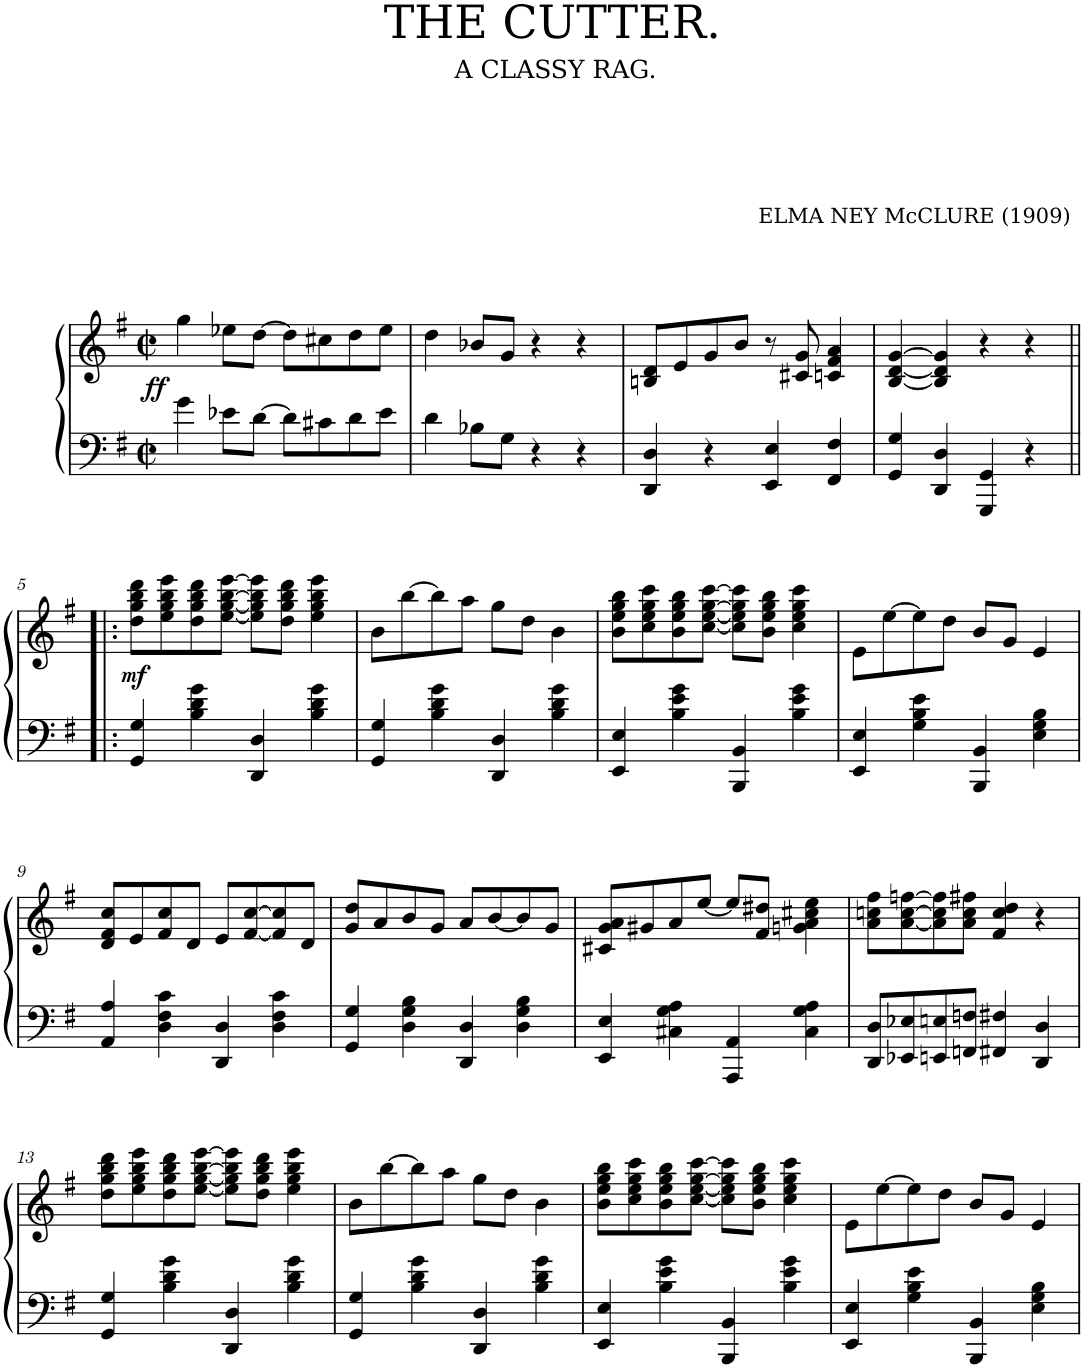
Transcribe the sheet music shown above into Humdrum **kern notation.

**kern	**kern	**dynam
*part1	*part1	*part1
*staff2	*staff1	*staff1/2
*I"Piano	*	*
*I'Pno.	*	*
*clefF4	*clefG2	*
*k[f#]	*k[f#]	*
*M2/2	*M2/2	*
*met(c|)	*met(c|)	*
=1	=1	=1
!	!	!LO:DY:b
4g\	4gg\	ff
8e-X\L	8ee-X\L	.
[8d\J	[8dd\J	.
8d\L]	8dd\L]	.
8c#X\	8cc#X\	.
8d\	8dd\	.
8e-\J	8ee-\J	.
=2	=2	=2
4d\	4dd\	.
8B-X\L	8b-X/L	.
8G\J	8g/J	.
4r	4r	.
4r	4r	.
=3	=3	=3
4DD/ 4D/	8Bn/ 8d/L	.
.	8e/	.
4r	8g/	.
.	8b/J	.
4EE/ 4E/	8r	.
.	8c#X/ 8g/	.
4FF#/ 4F#/	4cn/ 4f#/ 4a/	.
=4	=4	=4
4GG/ 4G/	[4B/ [4d/ [4g/	.
4DD/ 4D/	4B/] 4d/] 4g/]	.
4GGG/ 4GG/	4r	.
4r	4r	.
!!LO:LB:g=z
=5!|:	=5!|:	=5!|:
!	!	!LO:DY:b
4GG/ 4G/	8dd\ 8gg\ 8bb\ 8ddd\L	mf
.	8ee\ 8gg\ 8bb\ 8eee\	.
4B\ 4d\ 4g\	8dd\ 8gg\ 8bb\ 8ddd\	.
.	[8ee\ [8gg\ [8bb\ [8eee\J	.
4DD/ 4D/	8ee\] 8gg\] 8bb\] 8eee\]L	.
.	8dd\ 8gg\ 8bb\ 8ddd\J	.
4B\ 4d\ 4g\	4ee\ 4gg\ 4bb\ 4eee\	.
=6	=6	=6
4GG/ 4G/	8b\L	.
.	[8bb\	.
4B\ 4d\ 4g\	8bb\]	.
.	8aa\J	.
4DD/ 4D/	8gg\L	.
.	8dd\J	.
4B\ 4d\ 4g\	4b\	.
=7	=7	=7
4EE/ 4E/	8b\ 8ee\ 8gg\ 8bb\L	.
.	8cc\ 8ee\ 8gg\ 8ccc\	.
4B\ 4e\ 4g\	8b\ 8ee\ 8gg\ 8bb\	.
.	[8cc\ [8ee\ [8gg\ [8ccc\J	.
4BBB/ 4BB/	8cc\] 8ee\] 8gg\] 8ccc\]L	.
.	8b\ 8ee\ 8gg\ 8bb\J	.
4B\ 4e\ 4g\	4cc\ 4ee\ 4gg\ 4ccc\	.
=8	=8	=8
4EE/ 4E/	8e\L	.
.	[8ee\	.
4G\ 4B\ 4e\	8ee\]	.
.	8dd\J	.
4BBB/ 4BB/	8b/L	.
.	8g/J	.
4E\ 4G\ 4B\	4e/	.
!!LO:LB:g=z
=9	=9	=9
4AA/ 4A/	8d/ 8f#/ 8cc/L	.
.	8e/	.
4D\ 4F#\ 4c\	8f#/ 8cc/	.
.	8d/J	.
4DD/ 4D/	8e/L	.
.	[8f#/ [8cc/	.
4D\ 4F#\ 4c\	8f#/] 8cc/]	.
.	8d/J	.
=10	=10	=10
4GG/ 4G/	8g/ 8dd/L	.
.	8a/	.
4D\ 4G\ 4B\	8b/	.
.	8g/J	.
4DD/ 4D/	8a/L	.
.	[8b/	.
4D\ 4G\ 4B\	8b/]	.
.	8g/J	.
=11	=11	=11
4EE/ 4E/	8c#X/ 8g/ 8a/L	.
.	8g#X/	.
4C#X\ 4G\ 4A\	8a/	.
.	[8ee/J	.
4AAA/ 4AA/	8ee/L]	.
.	8f#/ 8dd#X/J	.
4C#\ 4G\ 4A\	4gn\ 4a\ 4cc#X\ 4ee\	.
=12	=12	=12
8DD/ 8D/L	8a\ 8ccn\ 8ff#\L	.
8EE-X/ 8E-X/	[8a\ [8cc\ [8ffn\	.
8EEn/ 8En/	8a\] 8cc\] 8ff\]	.
8FFn/ 8Fn/J	8a\ 8cc\ 8ff#X\J	.
4FF#X/ 4F#X/	4f#/ 4cc/ 4dd/	.
4DD/ 4D/	4r	.
!!LO:LB:g=z
=13	=13	=13
4GG/ 4G/	8dd\ 8gg\ 8bb\ 8ddd\L	.
.	8ee\ 8gg\ 8bb\ 8eee\	.
4B\ 4d\ 4g\	8dd\ 8gg\ 8bb\ 8ddd\	.
.	[8ee\ [8gg\ [8bb\ [8eee\J	.
4DD/ 4D/	8ee\] 8gg\] 8bb\] 8eee\]L	.
.	8dd\ 8gg\ 8bb\ 8ddd\J	.
4B\ 4d\ 4g\	4ee\ 4gg\ 4bb\ 4eee\	.
=14	=14	=14
4GG/ 4G/	8b\L	.
.	[8bb\	.
4B\ 4d\ 4g\	8bb\]	.
.	8aa\J	.
4DD/ 4D/	8gg\L	.
.	8dd\J	.
4B\ 4d\ 4g\	4b\	.
=15	=15	=15
4EE/ 4E/	8b\ 8ee\ 8gg\ 8bb\L	.
.	8cc\ 8ee\ 8gg\ 8ccc\	.
4B\ 4e\ 4g\	8b\ 8ee\ 8gg\ 8bb\	.
.	[8cc\ [8ee\ [8gg\ [8ccc\J	.
4BBB/ 4BB/	8cc\] 8ee\] 8gg\] 8ccc\]L	.
.	8b\ 8ee\ 8gg\ 8bb\J	.
4B\ 4e\ 4g\	4cc\ 4ee\ 4gg\ 4ccc\	.
=16	=16	=16
4EE/ 4E/	8e\L	.
.	[8ee\	.
4G\ 4B\ 4e\	8ee\]	.
.	8dd\J	.
4BBB/ 4BB/	8b/L	.
.	8g/J	.
4E\ 4G\ 4B\	4e/	.
=	=	=
*-	*-	*-
